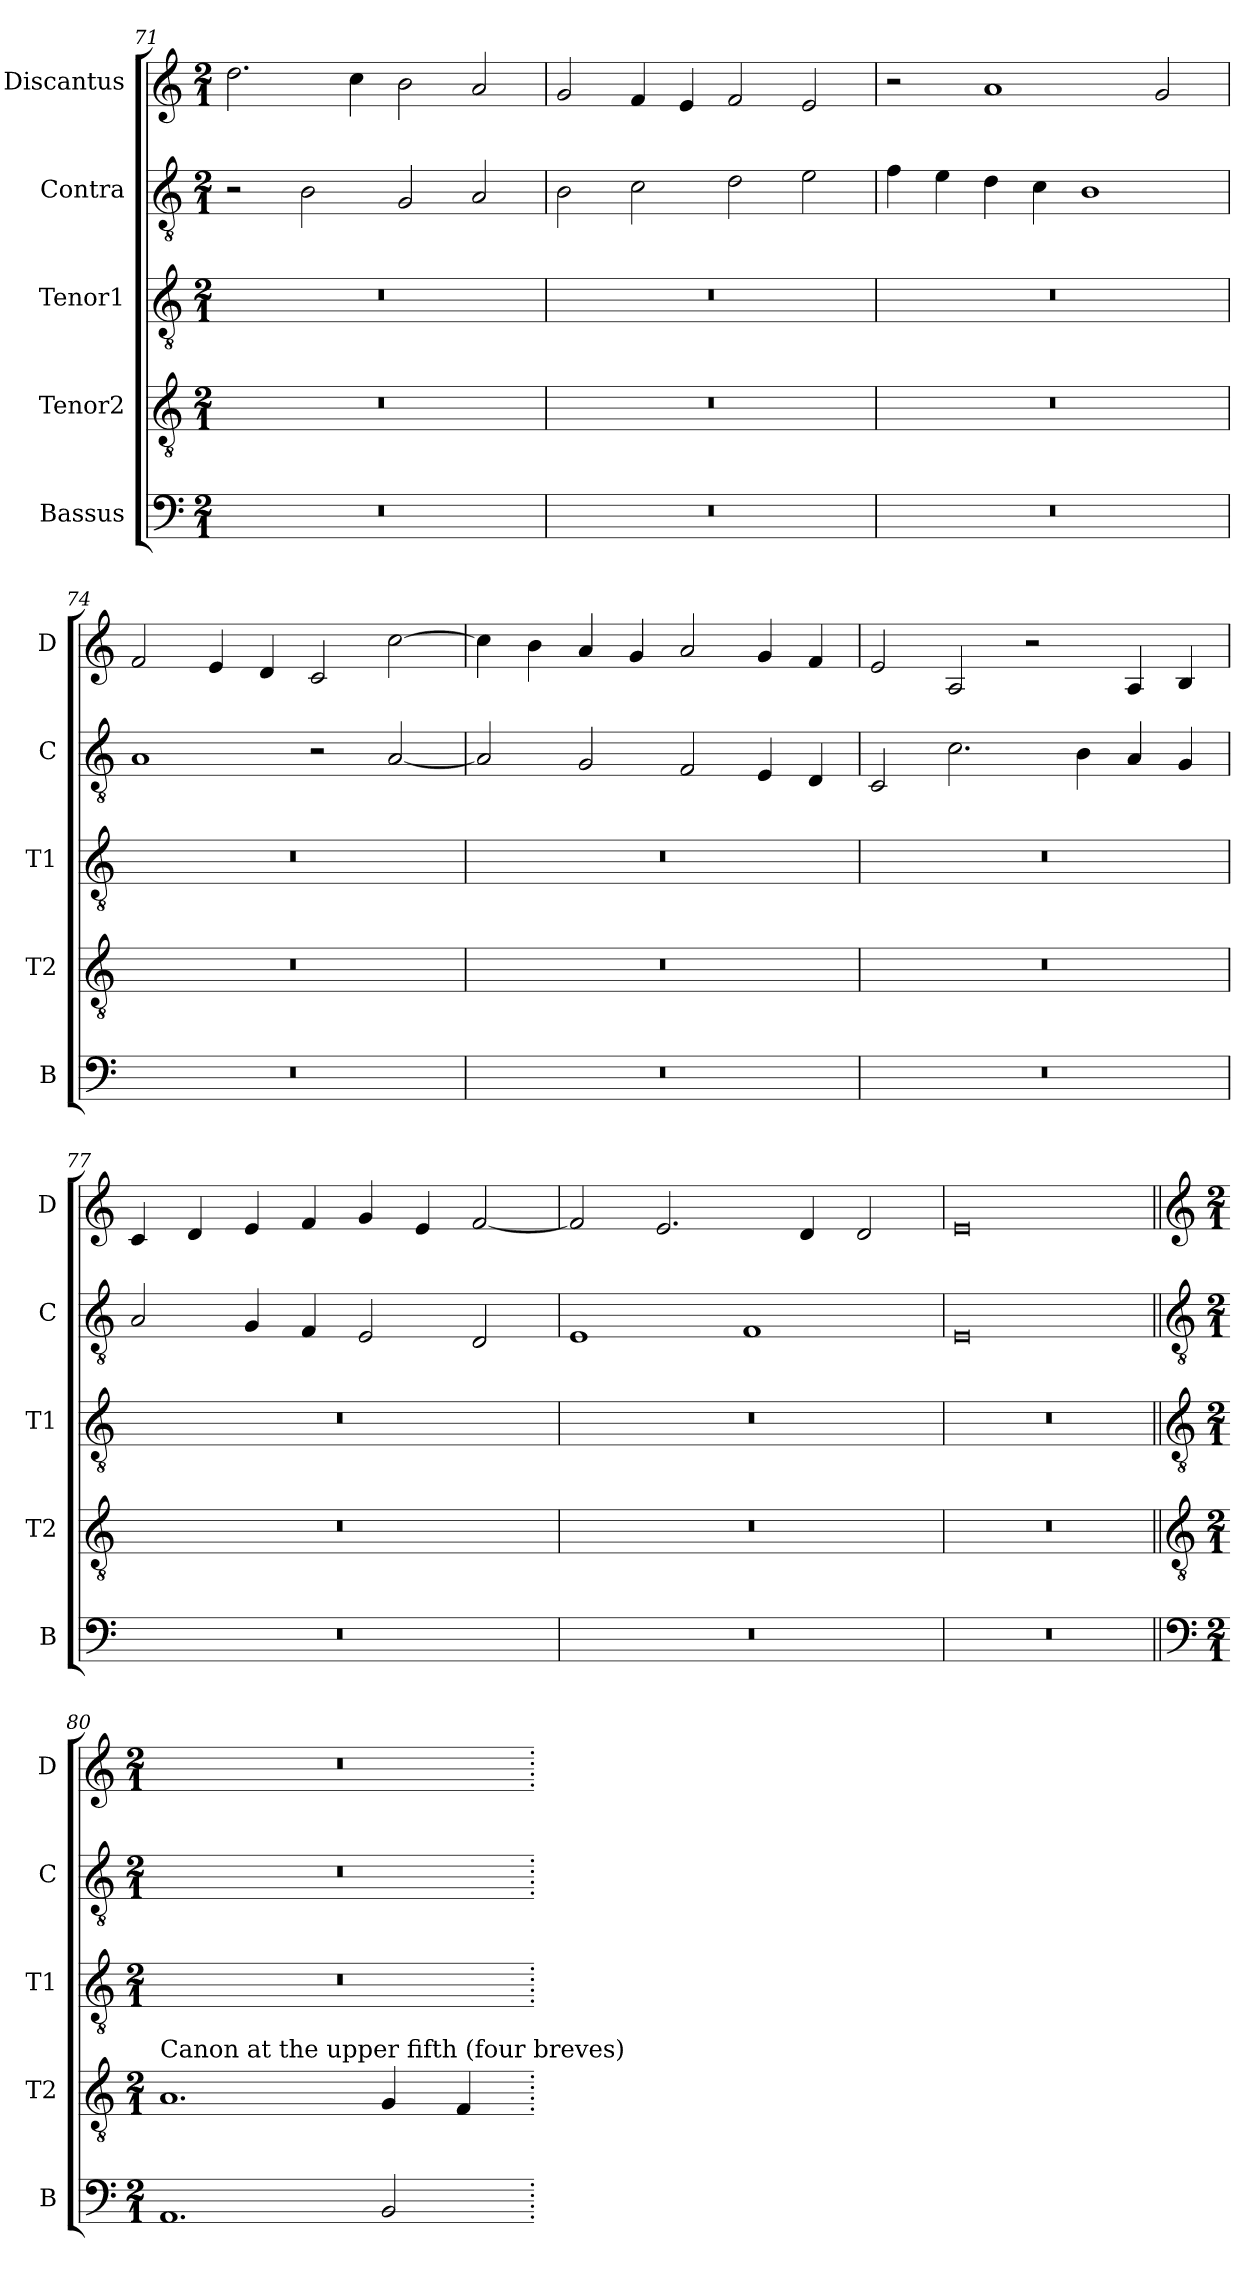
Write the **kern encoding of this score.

**kern	**kern	**kern	**kern	**kern
*part5	*part4	*part3	*part2	*part1
*staff5	*staff4	*staff3	*staff2	*staff1
*I"Bassus	*I"Tenor2	*I"Tenor1	*I"Contra	*I"Discantus
*I'B	*I'T2	*I'T1	*I'C	*I'D
*clefF4	*clefGv2	*clefGv2	*clefGv2	*clefG2
*k[]	*k[]	*k[]	*k[]	*k[]
*M2/1	*M2/1	*M2/1	*M2/1	*M2/1
=71	=71	=71	=71	=71
0r	0r	0r	2r	2.dd\
.	.	.	2B\	.
.	.	.	.	4cc\
.	.	.	2G/	2b\
.	.	.	2A/	2a/
=72	=72	=72	=72	=72
0r	0r	0r	2B\	2g/
.	.	.	2c\	4f/
.	.	.	.	4e/
.	.	.	2d\	2f/
.	.	.	2e\	2e/
=73	=73	=73	=73	=73
0r	0r	0r	4f\	2r
.	.	.	4e\	.
.	.	.	4d\	1a
.	.	.	4c\	.
.	.	.	1B	.
.	.	.	.	2g/
=74	=74	=74	=74	=74
0r	0r	0r	1A	2f/
.	.	.	.	4e/
.	.	.	.	4d/
.	.	.	2r	2c/
.	.	.	[2A/	[2cc\
=75	=75	=75	=75	=75
0r	0r	0r	2A/]	4cc\]
.	.	.	.	4b\
.	.	.	2G/	4a/
.	.	.	.	4g/
.	.	.	2F/	2a/
.	.	.	4E/	4g/
.	.	.	4D/	4f/
=76	=76	=76	=76	=76
0r	0r	0r	2C/	2e/
.	.	.	2.c\	2A/
.	.	.	.	2r
.	.	.	4B\	.
.	.	.	4A/	4A/
.	.	.	4G/	4B/
=77	=77	=77	=77	=77
0r	0r	0r	2A/	4c/
.	.	.	.	4d/
.	.	.	4G/	4e/
.	.	.	4F/	4f/
.	.	.	2E/	4g/
.	.	.	.	4e/
.	.	.	2D/	[2f/
=78	=78	=78	=78	=78
0r	0r	0r	1E	2f/]
.	.	.	.	2.e/
.	.	.	1F	.
.	.	.	.	4d/
.	.	.	.	2d/
=79	=79	=79	=79	=79
0r	0r	0r	0E	0e
!!LO:LB:g=z
=80||	=80||	=80||	=80||	=80||
*clefF4	*clefGv2	*clefGv2	*clefGv2	*clefG2
*k[]	*k[]	*k[]	*k[]	*k[]
*M2/1	*M2/1	*M2/1	*M2/1	*M2/1
!	!LO:TX:a:t=Canon at the upper fifth (four breves)	!	!	!
1.AA	1.A	0r	0r	0r
2BB/	4G/	.	.	.
.	4F/	.	.	.
=.	=.	=.	=.	=.
*-	*-	*-	*-	*-
